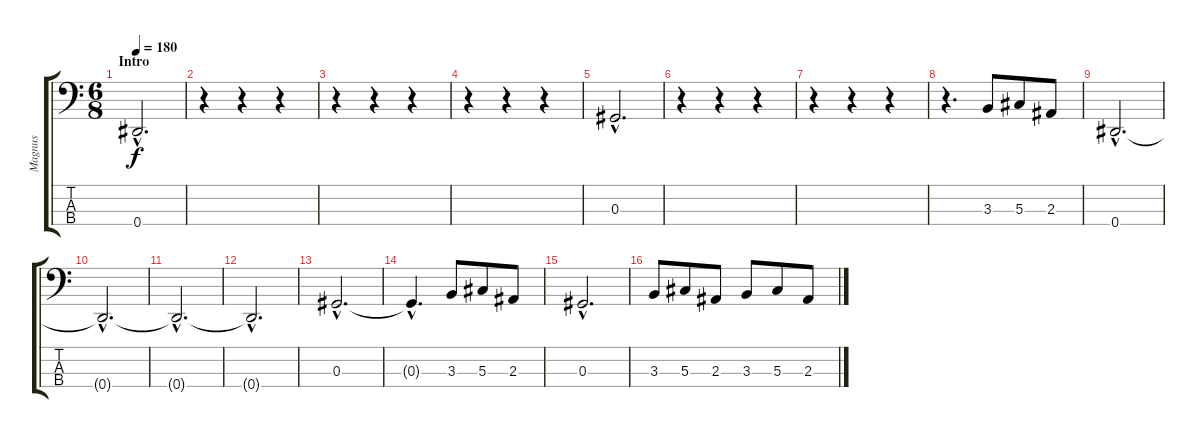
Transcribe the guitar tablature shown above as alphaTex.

\track ("Magnus" "Magnus") {instrument electricbassfinger}
\staff {score tabs}
\tuning (Gb2 Db2 Ab1 Eb1) {hide}
\ts (6 8)
\section ("" "Intro")
\tempo 180
\clef f4
\ks c
0.4{hac}.2{d dy f instrument electricbassfinger} |
r.4 r.4 r.4 |
r.4 r.4 r.4 |
r.4 r.4 r.4 |
0.3{hac}.2{d} |
r.4 r.4 r.4 |
r.4 r.4 r.4 |
r.4{d} 3.3.8 5.3.8 2.3.8 |
0.4{hac}.2{d} |
0.4{hac t}.2{d} |
0.4{hac t}.2{d} |
0.4{hac t}.2{d} |
0.3{hac}.2{d} |
0.3{hac t}.4{d} 3.3.8 5.3.8 2.3.8 |
0.3{hac}.2{d} |
3.3.8 5.3.8 2.3.8 3.3.8 5.3.8 2.3.8
